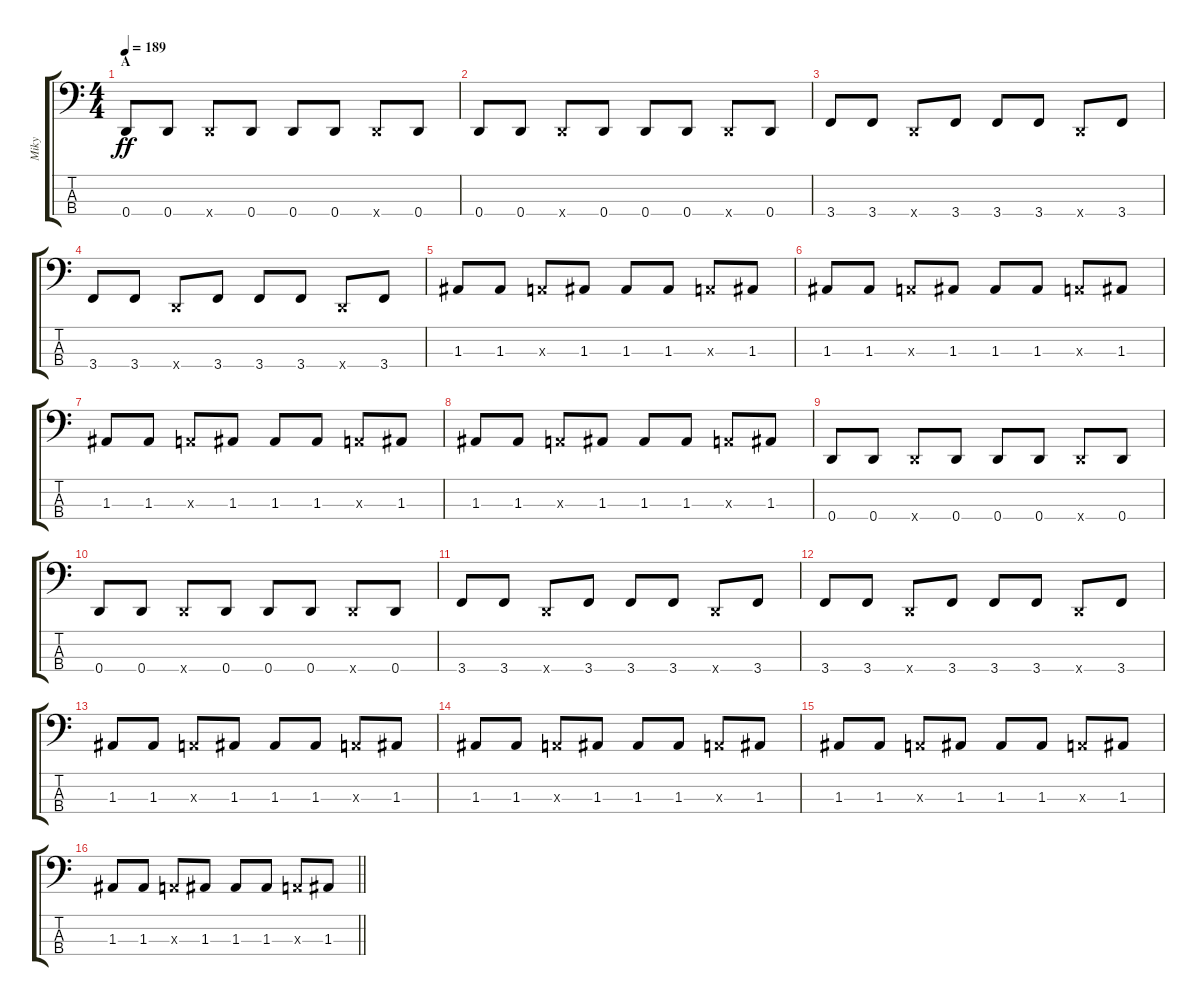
\track ("Miky" "Miky") {instrument electricbasspick}
\staff {score tabs}
\tuning (G2 D2 A1 D1) {hide}
\ts (4 4)
\section ("" "A")
\tempo 189
\clef f4
\ks c
0.4.8{dy ff} 0.4.8 0.4{x}.8 0.4.8 0.4.8 0.4.8 0.4{x}.8 0.4.8 |
0.4.8 0.4.8 0.4{x}.8 0.4.8 0.4.8 0.4.8 0.4{x}.8 0.4.8 |
3.4.8 3.4.8 0.4{x}.8 3.4.8 3.4.8 3.4.8 0.4{x}.8 3.4.8 |
3.4.8 3.4.8 0.4{x}.8 3.4.8 3.4.8 3.4.8 0.4{x}.8 3.4.8 |
1.3.8 1.3.8 0.3{x}.8 1.3.8 1.3.8 1.3.8 0.3{x}.8 1.3.8 |
1.3.8 1.3.8 0.3{x}.8 1.3.8 1.3.8 1.3.8 0.3{x}.8 1.3.8 |
1.3.8 1.3.8 0.3{x}.8 1.3.8 1.3.8 1.3.8 0.3{x}.8 1.3.8 |
1.3.8 1.3.8 0.3{x}.8 1.3.8 1.3.8 1.3.8 0.3{x}.8 1.3.8 |
0.4.8 0.4.8 0.4{x}.8 0.4.8 0.4.8 0.4.8 0.4{x}.8 0.4.8 |
0.4.8 0.4.8 0.4{x}.8 0.4.8 0.4.8 0.4.8 0.4{x}.8 0.4.8 |
3.4.8 3.4.8 0.4{x}.8 3.4.8 3.4.8 3.4.8 0.4{x}.8 3.4.8 |
3.4.8 3.4.8 0.4{x}.8 3.4.8 3.4.8 3.4.8 0.4{x}.8 3.4.8 |
1.3.8 1.3.8 0.3{x}.8 1.3.8 1.3.8 1.3.8 0.3{x}.8 1.3.8 |
1.3.8 1.3.8 0.3{x}.8 1.3.8 1.3.8 1.3.8 0.3{x}.8 1.3.8 |
1.3.8 1.3.8 0.3{x}.8 1.3.8 1.3.8 1.3.8 0.3{x}.8 1.3.8 |
\barLineRight lightlight
1.3.8 1.3.8 0.3{x}.8 1.3.8 1.3.8 1.3.8 0.3{x}.8 1.3.8
